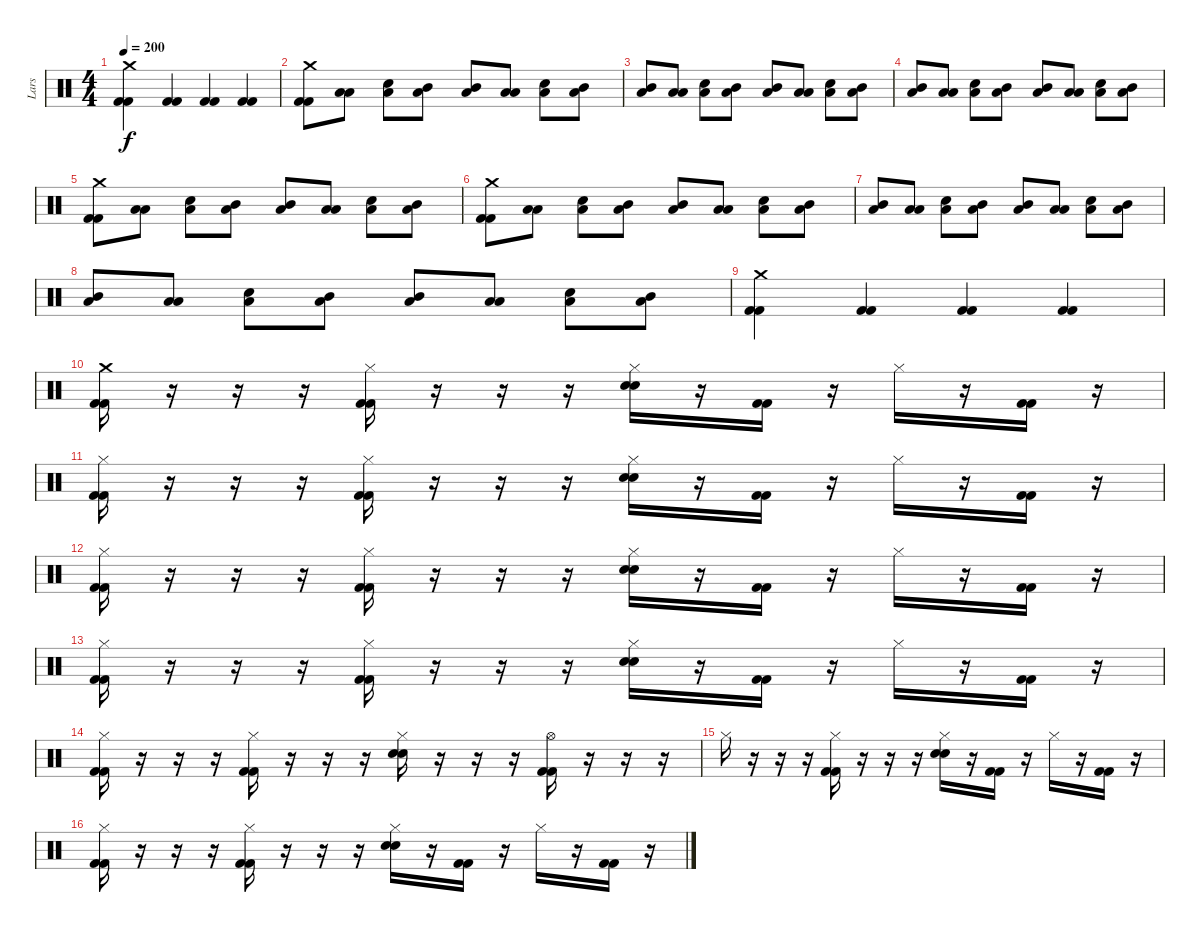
\track ("Lars" "Lars") {instrument percussion}
\staff {score}
\articulation defaults
\ts (4 4)
\tempo 200
\clef neutral
\ks c
("Crash medium (hit)" "Kick (hit) 2" "Kick (hit) 2").4{dy f} ("Kick (hit) 2" "Kick (hit) 2").4 ("Kick (hit) 2" "Kick (hit) 2").4 ("Kick (hit) 2" "Kick (hit) 2").4 |
("Crash medium (hit)" "Kick (hit) 2" "Kick (hit) 2").8 ("Low Tom (hit)" "Low Floor Tom (hit)").8 ("Snare (hit) 2" "Low Floor Tom (hit)").8 ("Mid Tom (hit)" "Low Floor Tom (hit)").8 ("Mid Tom (hit)" "Low Floor Tom (hit)").8 ("Low Tom (hit)" "Low Floor Tom (hit)").8 ("Snare (hit) 2" "Low Floor Tom (hit)").8 ("Mid Tom (hit)" "Low Floor Tom (hit)").8 |
("Mid Tom (hit)" "Low Floor Tom (hit)").8 ("Low Tom (hit)" "Low Floor Tom (hit)").8 ("Snare (hit) 2" "Low Floor Tom (hit)").8 ("Mid Tom (hit)" "Low Floor Tom (hit)").8 ("Mid Tom (hit)" "Low Floor Tom (hit)").8 ("Low Tom (hit)" "Low Floor Tom (hit)").8 ("Snare (hit) 2" "Low Floor Tom (hit)").8 ("Mid Tom (hit)" "Low Floor Tom (hit)").8 |
("Mid Tom (hit)" "Low Floor Tom (hit)").8 ("Low Tom (hit)" "Low Floor Tom (hit)").8 ("Snare (hit) 2" "Low Floor Tom (hit)").8 ("Mid Tom (hit)" "Low Floor Tom (hit)").8 ("Mid Tom (hit)" "Low Floor Tom (hit)").8 ("Low Tom (hit)" "Low Floor Tom (hit)").8 ("Snare (hit) 2" "Low Floor Tom (hit)").8 ("Mid Tom (hit)" "Low Floor Tom (hit)").8 |
("Crash medium (hit)" "Kick (hit) 2" "Kick (hit) 2").8 ("Low Tom (hit)" "Low Floor Tom (hit)").8 ("Snare (hit) 2" "Low Floor Tom (hit)").8 ("Mid Tom (hit)" "Low Floor Tom (hit)").8 ("Mid Tom (hit)" "Low Floor Tom (hit)").8 ("Low Tom (hit)" "Low Floor Tom (hit)").8 ("Snare (hit) 2" "Low Floor Tom (hit)").8 ("Mid Tom (hit)" "Low Floor Tom (hit)").8 |
("Crash medium (hit)" "Kick (hit) 2" "Kick (hit) 2").8 ("Low Tom (hit)" "Low Floor Tom (hit)").8 ("Snare (hit) 2" "Low Floor Tom (hit)").8 ("Mid Tom (hit)" "Low Floor Tom (hit)").8 ("Mid Tom (hit)" "Low Floor Tom (hit)").8 ("Low Tom (hit)" "Low Floor Tom (hit)").8 ("Snare (hit) 2" "Low Floor Tom (hit)").8 ("Mid Tom (hit)" "Low Floor Tom (hit)").8 |
("Mid Tom (hit)" "Low Floor Tom (hit)").8 ("Low Tom (hit)" "Low Floor Tom (hit)").8 ("Snare (hit) 2" "Low Floor Tom (hit)").8 ("Mid Tom (hit)" "Low Floor Tom (hit)").8 ("Mid Tom (hit)" "Low Floor Tom (hit)").8 ("Low Tom (hit)" "Low Floor Tom (hit)").8 ("Snare (hit) 2" "Low Floor Tom (hit)").8 ("Mid Tom (hit)" "Low Floor Tom (hit)").8 |
("Mid Tom (hit)" "Low Floor Tom (hit)").8 ("Low Tom (hit)" "Low Floor Tom (hit)").8 ("Snare (hit) 2" "Low Floor Tom (hit)").8 ("Mid Tom (hit)" "Low Floor Tom (hit)").8 ("Mid Tom (hit)" "Low Floor Tom (hit)").8 ("Low Tom (hit)" "Low Floor Tom (hit)").8 ("Snare (hit) 2" "Low Floor Tom (hit)").8 ("Mid Tom (hit)" "Low Floor Tom (hit)").8 |
("Crash medium (hit)" "Kick (hit) 2" "Kick (hit) 2").4 ("Kick (hit) 2" "Kick (hit) 2").4 ("Kick (hit) 2" "Kick (hit) 2").4 ("Kick (hit) 2" "Kick (hit) 2").4 |
("Crash medium (hit)" "Kick (hit) 2" "Kick (hit) 2").16 r.16 r.16 r.16 ("Hi-Hat (closed)" "Kick (hit) 2" "Kick (hit) 2").16 r.16 r.16 r.16 ("Hi-Hat (closed)" "Snare (hit) 2" "Snare (hit) 2").16 r.16 ("Kick (hit) 2" "Kick (hit) 2").16 r.16 "Hi-Hat (closed)".16 r.16 ("Kick (hit) 2" "Kick (hit) 2").16 r.16 |
("Hi-Hat (closed)" "Kick (hit) 2" "Kick (hit) 2").16 r.16 r.16 r.16 ("Hi-Hat (closed)" "Kick (hit) 2" "Kick (hit) 2").16 r.16 r.16 r.16 ("Hi-Hat (closed)" "Snare (hit) 2" "Snare (hit) 2").16 r.16 ("Kick (hit) 2" "Kick (hit) 2").16 r.16 "Hi-Hat (closed)".16 r.16 ("Kick (hit) 2" "Kick (hit) 2").16 r.16 |
("Hi-Hat (closed)" "Kick (hit) 2" "Kick (hit) 2").16 r.16 r.16 r.16 ("Hi-Hat (closed)" "Kick (hit) 2" "Kick (hit) 2").16 r.16 r.16 r.16 ("Hi-Hat (closed)" "Snare (hit) 2" "Snare (hit) 2").16 r.16 ("Kick (hit) 2" "Kick (hit) 2").16 r.16 "Hi-Hat (closed)".16 r.16 ("Kick (hit) 2" "Kick (hit) 2").16 r.16 |
("Hi-Hat (closed)" "Kick (hit) 2" "Kick (hit) 2").16 r.16 r.16 r.16 ("Hi-Hat (closed)" "Kick (hit) 2" "Kick (hit) 2").16 r.16 r.16 r.16 ("Hi-Hat (closed)" "Snare (hit) 2" "Snare (hit) 2").16 r.16 ("Kick (hit) 2" "Kick (hit) 2").16 r.16 "Hi-Hat (closed)".16 r.16 ("Kick (hit) 2" "Kick (hit) 2").16 r.16 |
("Hi-Hat (closed)" "Kick (hit) 2" "Kick (hit) 2").16 r.16 r.16 r.16 ("Hi-Hat (closed)" "Kick (hit) 2" "Kick (hit) 2").16 r.16 r.16 r.16 ("Hi-Hat (closed)" "Snare (hit) 2" "Snare (hit) 2").16 r.16 r.16 r.16 ("Hi-Hat (open)" "Kick (hit) 2" "Kick (hit) 2").16 r.16 r.16 r.16 |
"Hi-Hat (closed)".16 r.16 r.16 r.16 ("Hi-Hat (closed)" "Kick (hit) 2" "Kick (hit) 2").16 r.16 r.16 r.16 ("Hi-Hat (closed)" "Snare (hit) 2" "Snare (hit) 2").16 r.16 ("Kick (hit) 2" "Kick (hit) 2").16 r.16 "Hi-Hat (closed)".16 r.16 ("Kick (hit) 2" "Kick (hit) 2").16 r.16 |
("Hi-Hat (closed)" "Kick (hit) 2" "Kick (hit) 2").16 r.16 r.16 r.16 ("Hi-Hat (closed)" "Kick (hit) 2" "Kick (hit) 2").16 r.16 r.16 r.16 ("Hi-Hat (closed)" "Snare (hit) 2" "Snare (hit) 2").16 r.16 ("Kick (hit) 2" "Kick (hit) 2").16 r.16 "Hi-Hat (closed)".16 r.16 ("Kick (hit) 2" "Kick (hit) 2").16 r.16
